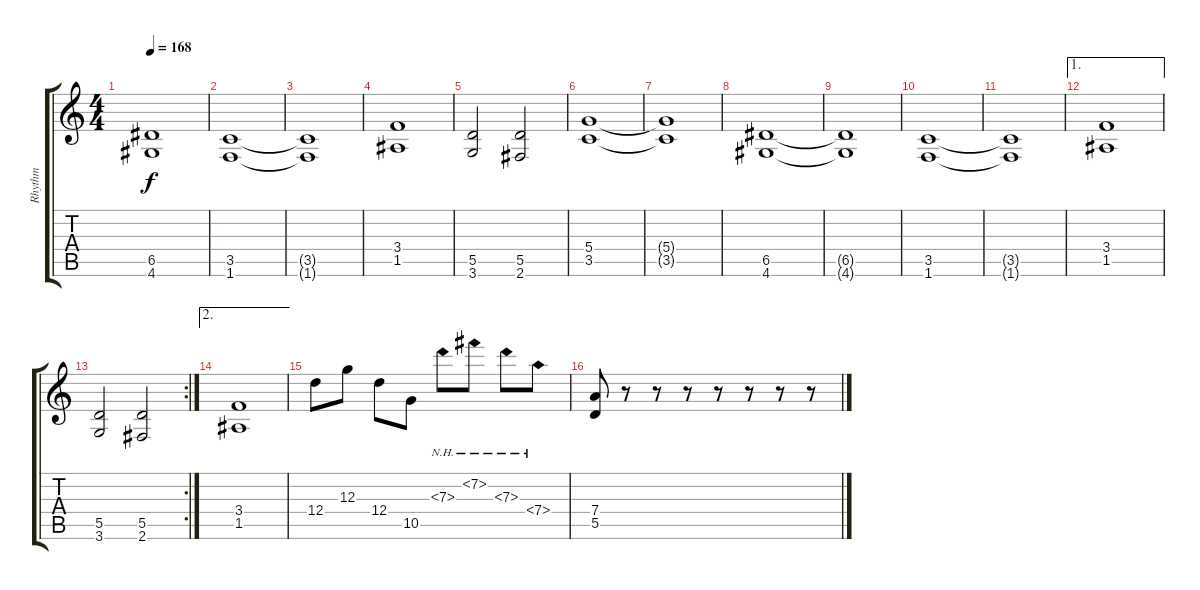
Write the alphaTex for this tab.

\track ("Rhythm" "Rhythm") {instrument overdrivenguitar}
\staff {score tabs}
\tuning (E4 B3 G3 D3 A2 E2) {hide}
\ts (4 4)
\tempo 168
\clef g2
\ks c
(6.5{t} 4.6{t}).1{dy f} |
(3.5 1.6).1 |
(3.5{t} 1.6{t}).1 |
(3.4 1.5).1 |
(5.5 3.6).2 (5.5 2.6).2 |
(5.4 3.5).1 |
(5.4{t} 3.5{t}).1 |
(6.5 4.6).1 |
(6.5{t} 4.6{t}).1 |
(3.5 1.6).1 |
(3.5{t} 1.6{t}).1 |
\ae 1
(3.4 1.5).1 |
\rc 2
(5.5 3.6).2 (5.5 2.6).2 |
\ae 2
(3.4 1.5).1 |
12.4.8 12.3.8 12.4.8 10.5.8 7.3{nh}.8 7.2{nh}.8 7.3{nh}.8 7.4{nh}.8 |
(7.4 5.5).8 r.8 r.8 r.8 r.8 r.8 r.8 r.8
